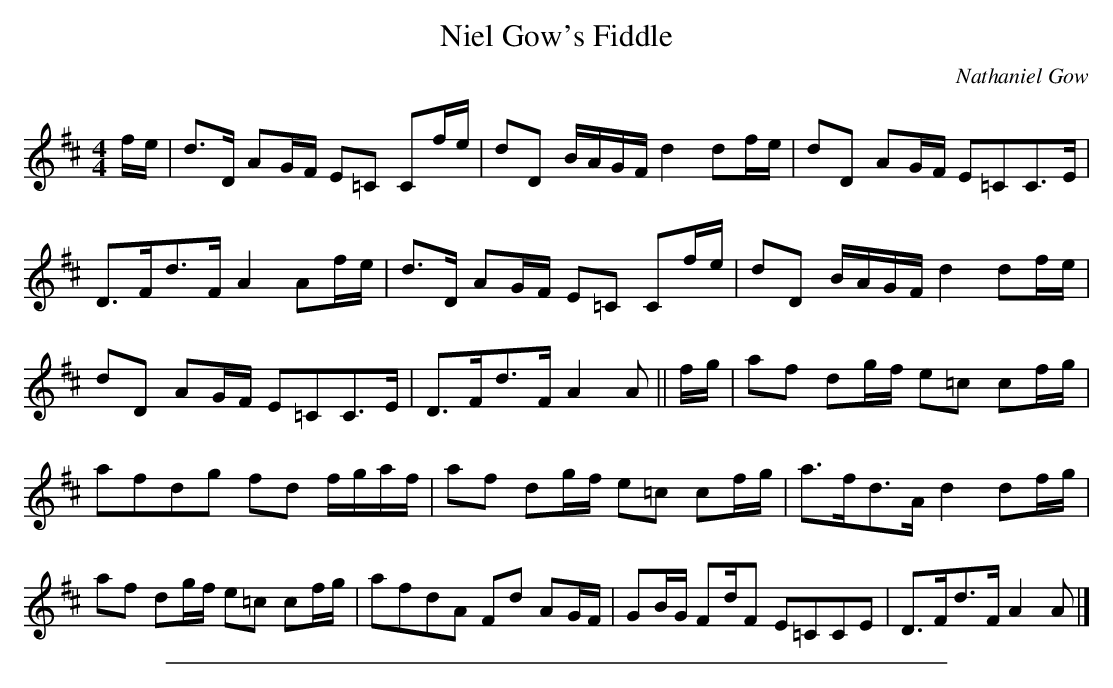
X:1
T: Niel Gow's Fiddle
C:Nathaniel Gow
L:1/8
M:4/4
K:D
f/e/|d>D AG/F/ E=C Cf/e/|dD B/A/G/F/ d2 df/e/|dD AG/F/ E=CC>E|
D>Fd>F A2 Af/e/|d>D AG/F/ E=C Cf/e/|dD B/A/G/F/ d2 df/e/|
dD AG/F/ E=CC>E|D>Fd>F A2 A||f/g/|af dg/f/ e=c cf/g/|
afdg fd f/g/a/f/|af dg/f/ e=c cf/g/|a>fd>A d2 df/g/|
af dg/f/ e=c cf/g/|afdA Fd AG/F/|GB/G/ Fd/F E=CCE|D>Fd>F A2 A|]
